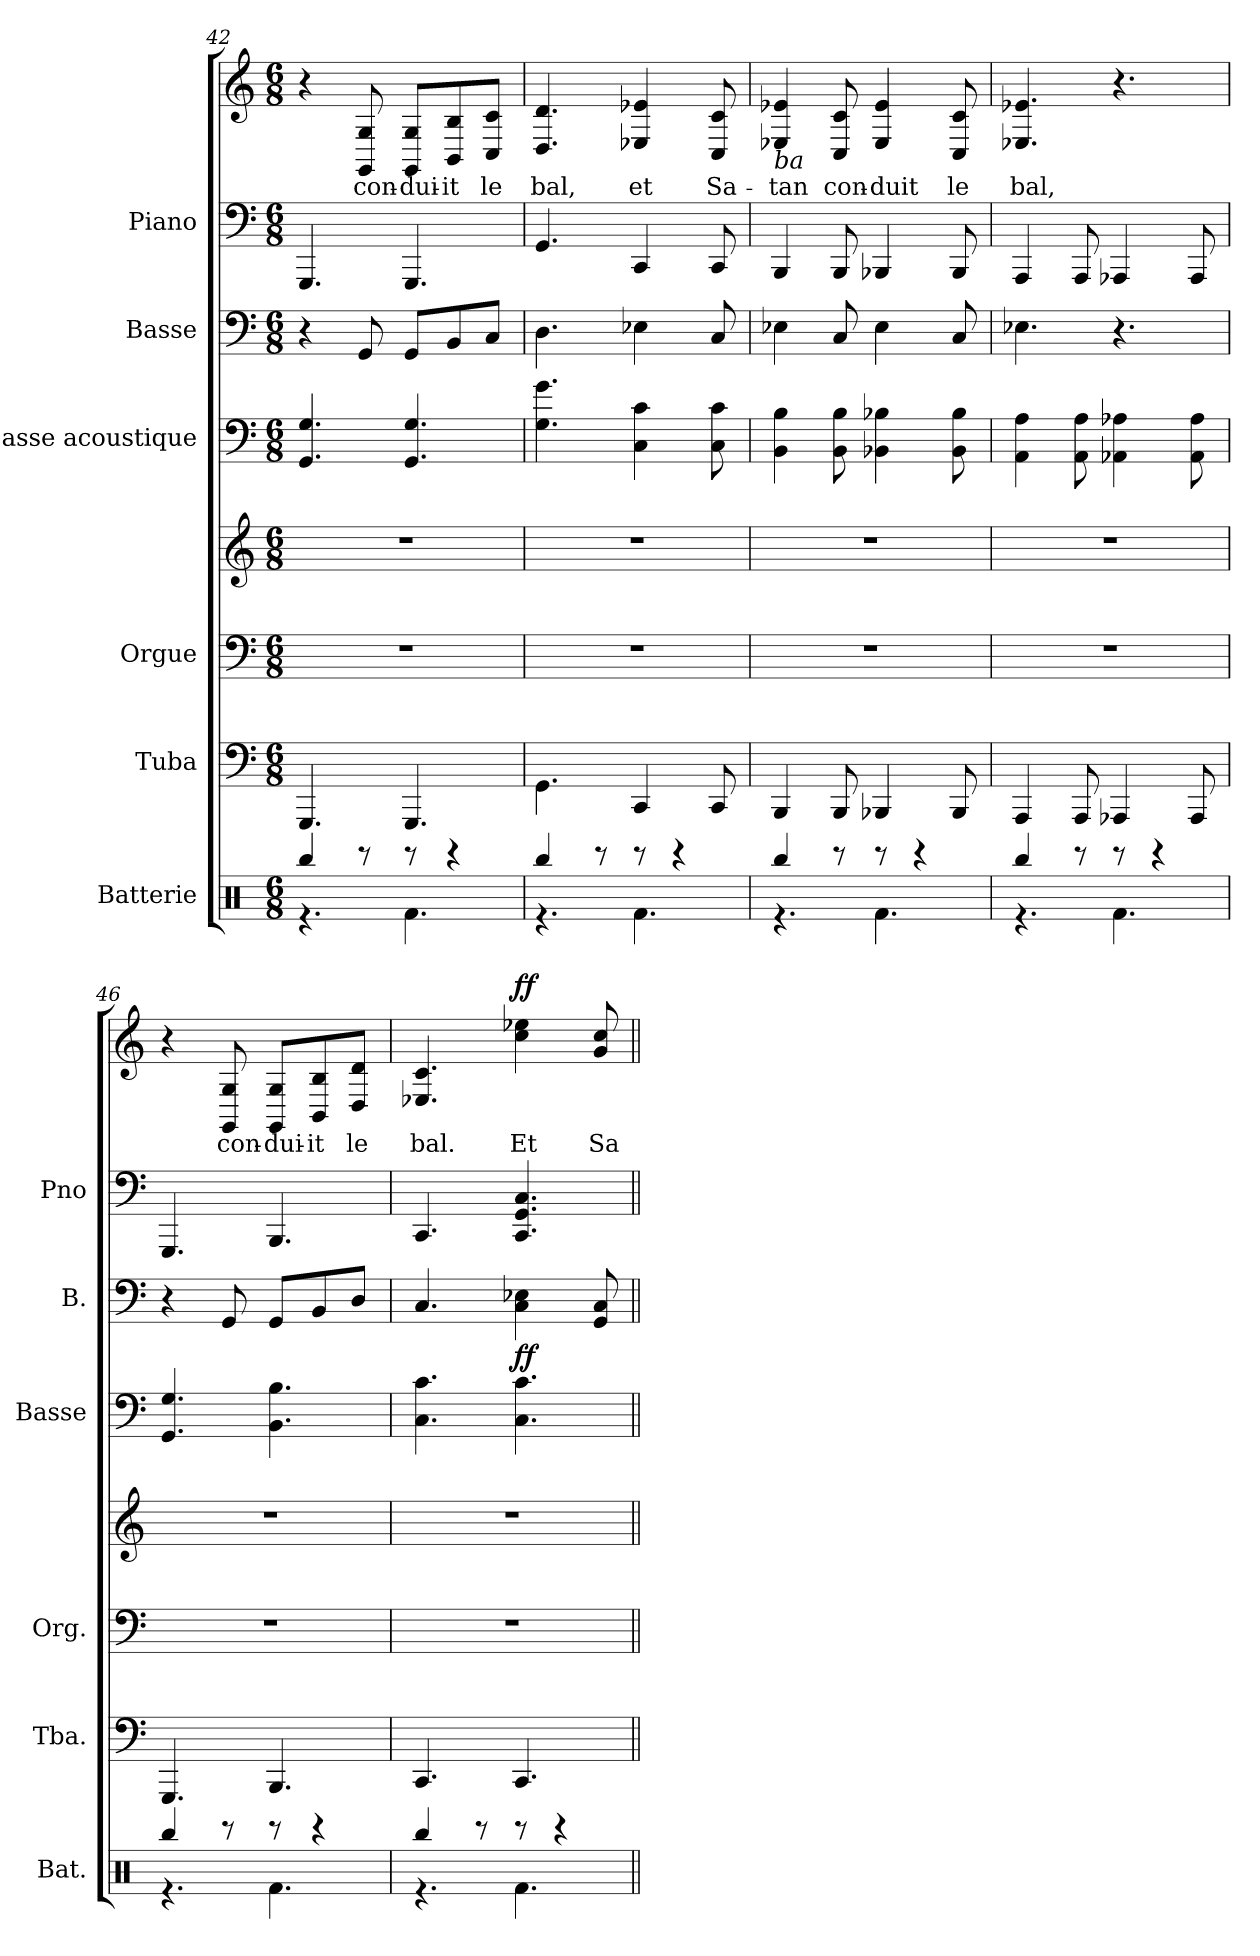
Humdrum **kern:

**kern	**kern	**kern	**kern	**kern	**kern	**dynam	**kern	**kern	**text	**dynam
*part6	*part5	*part4	*part4	*part3	*part2	*part2	*part1	*part1	*part1	*part1
*staff8	*staff7	*staff6	*staff5	*staff4	*staff3	*staff3	*staff2	*staff1	*staff1	*staff1/2
*I"Batterie	*I"Tuba	*I"Orgue	*	*I"Basse acoustique	*I"Basse	*	*I"Piano	*	*	*
*I'Bat.	*I'Tba.	*I'Org.	*	*I'Basse	*I'B.	*	*I'Pno	*	*	*
*clefX	*clefF4	*clefF4	*clefG2	*clefF4	*clefF4	*	*clefF4	*clefG2	*	*
*	*	*	*	*ITrd7c12	*	*	*	*	*	*
*k[]	*k[]	*k[]	*k[]	*k[]	*k[]	*	*k[]	*k[]	*	*
*M6/8	*M6/8	*M6/8	*M6/8	*M6/8	*M6/8	*	*M6/8	*M6/8	*	*
=42	=42	=42	=42	=42	=42	=42	=42	=42	=42	=42
*^	*	*	*	*	*	*	*	*	*	*
4Rbb/	4.r	4.GGG/	2.r	2.r	4.GGG/ 4.GG/	4r	.	4.GGG/	4r	.	.
!	!	!	!	!	!	!	!	!	!	!LO:LY:b	!
8r	.	.	.	.	.	8GG/	.	.	8GG/ 8G/	con-	.
!	!	!	!	!	!	!	!	!	!	!LO:LY:b	!
8r	4.Rf\	4.GGG/	.	.	4.GGG/ 4.GG/	8GG/L	.	4.GGG/	8GG/ 8G/L	-dui-	.
!	!	!	!	!	!	!	!	!	!	!LO:LY:b	!
4r	.	.	.	.	.	8BB/	.	.	8BB/ 8B/	-it	.
!	!	!	!	!	!	!	!	!	!	!LO:LY:b	!
.	.	.	.	.	.	8C/J	.	.	8C/ 8c/J	le	.
=43	=43	=43	=43	=43	=43	=43	=43	=43	=43	=43	=43
!	!	!	!	!	!	!	!	!	!	!LO:LY:b	!
4Rbb/	4.r	4.GG\	2.r	2.r	4.GG\ 4.G\	4.D\	.	4.GG/	4.D/ 4.d/	bal,	.
8r	.	.	.	.	.	.	.	.	.	.	.
!	!	!	!	!	!	!	!	!	!	!LO:LY:b	!
8r	4.Rf\	4CC/	.	.	4CC\ 4C\	4E-X\	.	4CC/	4E-X/ 4e-X/	et	.
4r	.	.	.	.	.	.	.	.	.	.	.
!	!	!	!	!	!	!	!	!	!	!LO:LY:b	!
.	.	8CC/	.	.	8CC\ 8C\	8C/	.	8CC/	8C/ 8c/	Sa-	.
!!LO:LB:g=z
=44	=44	=44	=44	=44	=44	=44	=44	=44	=44	=44	=44
!	!	!	!	!	!	!	!	!	!LO:TX:b:i:t=ba	!	!
!	!	!	!	!	!	!	!	!	!	!LO:LY:b	!
4Rbb/	4.r	4BBB/	2.r	2.r	4BBB\ 4BB\	4E-X\	.	4BBB/	4E-X/ 4e-X/	-tan	.
!	!	!	!	!	!	!	!	!	!	!LO:LY:b	!
8r	.	8BBB/	.	.	8BBB\ 8BB\	8C/	.	8BBB/	8C/ 8c/	con-	.
!	!	!	!	!	!	!	!	!	!	!LO:LY:b	!
8r	4.Rf\	4BBB-X/	.	.	4BBB-X\ 4BB-X\	4E-\	.	4BBB-X/	4E-/ 4e-/	-duit	.
4r	.	.	.	.	.	.	.	.	.	.	.
!	!	!	!	!	!	!	!	!	!	!LO:LY:b	!
.	.	8BBB-/	.	.	8BBB-\ 8BB-\	8C/	.	8BBB-/	8C/ 8c/	le	.
=45	=45	=45	=45	=45	=45	=45	=45	=45	=45	=45	=45
!	!	!	!	!	!	!	!	!	!	!LO:LY:b	!
4Rbb/	4.r	4AAA/	2.r	2.r	4AAA\ 4AA\	4.E-X\	.	4AAA/	4.E-X/ 4.e-X/	bal,	.
8r	.	8AAA/	.	.	8AAA\ 8AA\	.	.	8AAA/	.	.	.
8r	4.Rf\	4AAA-X/	.	.	4AAA-X\ 4AA-X\	4.r	.	4AAA-X/	4.r	.	.
4r	.	.	.	.	.	.	.	.	.	.	.
.	.	8AAA-/	.	.	8AAA-\ 8AA-\	.	.	8AAA-/	.	.	.
=46	=46	=46	=46	=46	=46	=46	=46	=46	=46	=46	=46
4Rbb/	4.r	4.GGG/	2.r	2.r	4.GGG/ 4.GG/	4r	.	4.GGG/	4r	.	.
!	!	!	!	!	!	!	!	!	!	!LO:LY:b	!
8r	.	.	.	.	.	8GG/	.	.	8GG/ 8G/	con-	.
!	!	!	!	!	!	!	!	!	!	!LO:LY:b	!
8r	4.Rf\	4.BBB/	.	.	4.BBB\ 4.BB\	8GG/L	.	4.BBB/	8GG/ 8G/L	-dui-	.
!	!	!	!	!	!	!	!	!	!	!LO:LY:b	!
4r	.	.	.	.	.	8BB/	.	.	8BB/ 8B/	-it	.
!	!	!	!	!	!	!	!	!	!	!LO:LY:b	!
.	.	.	.	.	.	8D/J	.	.	8D/ 8d/J	le	.
=47	=47	=47	=47	=47	=47	=47	=47	=47	=47	=47	=47
!	!	!	!	!	!	!	!	!	!	!LO:LY:b	!
4Rbb/	4.r	4.CC/	2.r	2.r	4.CC\ 4.C\	4.C/	.	4.CC/	4.E-X/ 4.c/	bal.	.
8r	.	.	.	.	.	.	.	.	.	.	.
*	*	*	*	*	*	*	*	*	*MM168	*	*
!	!	!	!	!	!	!	!LO:DY:b	!	!	!LO:LY:b	!LO:DY:b
8r	4.Rf\	4.CC/	.	.	4.CC\ 4.C\	4C\ 4E-X\	ff	4.CC/ 4.GG/ 4.C/	4cc\ 4ee-X\	Et	ff
4r	.	.	.	.	.	.	.	.	.	.	.
!	!	!	!	!	!	!	!	!	!	!LO:LY:b	!
.	.	.	.	.	.	8GG/ 8C/	.	.	8g/ 8cc/	Sa	.
*v	*v	*	*	*	*	*	*	*	*	*	*
=||	=||	=||	=||	=||	=||	=||	=||	=||	=||	=||
*-	*-	*-	*-	*-	*-	*-	*-	*-	*-	*-
